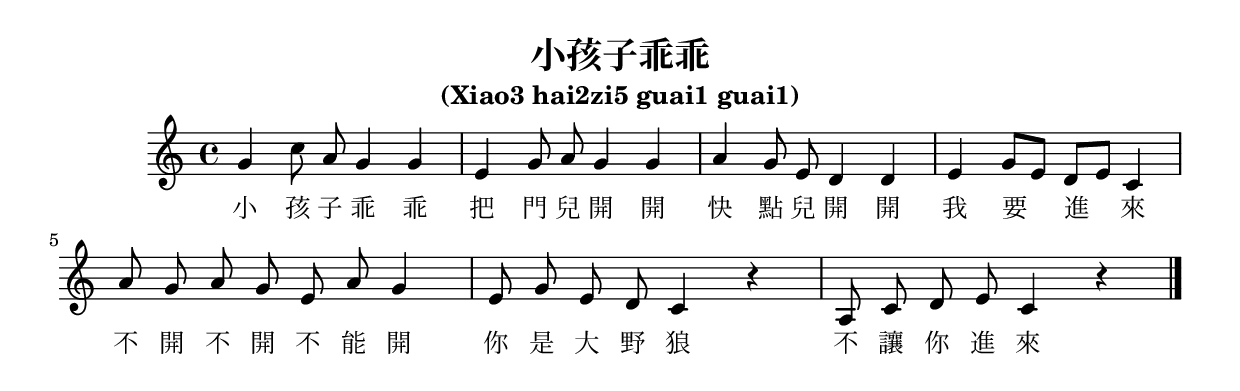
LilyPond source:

%% xiao-haizi-guai-guai.ly
%%
%% (xiao3: small,
%%  hai2zi5: child,
%%  guai1-guai1: well-behaved)

\version "2.11.61"

\header {
  title = "小孩子乖乖"
  subtitle = "(Xiao3 hai2zi5 guai1 guai1)"
}

<<
  \relative c'' {
    %% Beams are melismata, no autobeams.
    \set Staff.autoBeaming = ##f

    | g4 c8 a g4 g
    | e4 g8 a g4 g
    | a4 g8 e d4 d
    | e4 g8[ e] d[ e] c4
    
    | a'8 g a g e a g4
    | e8 g e d c4 r
    | a8 c d e c4 r \bar "|."
  }
  \addlyrics {
    小 孩 子 乖 乖
    把 門 兒 開 開
    快 點 兒 開 開
    我 要 進 來
    
    不 開 不 開 不 能 開
    你 是 大 野 狼
    不 讓 你 進 來
  }
>>

%%% Local Variables:
%%% coding: utf-8
%%% End:
